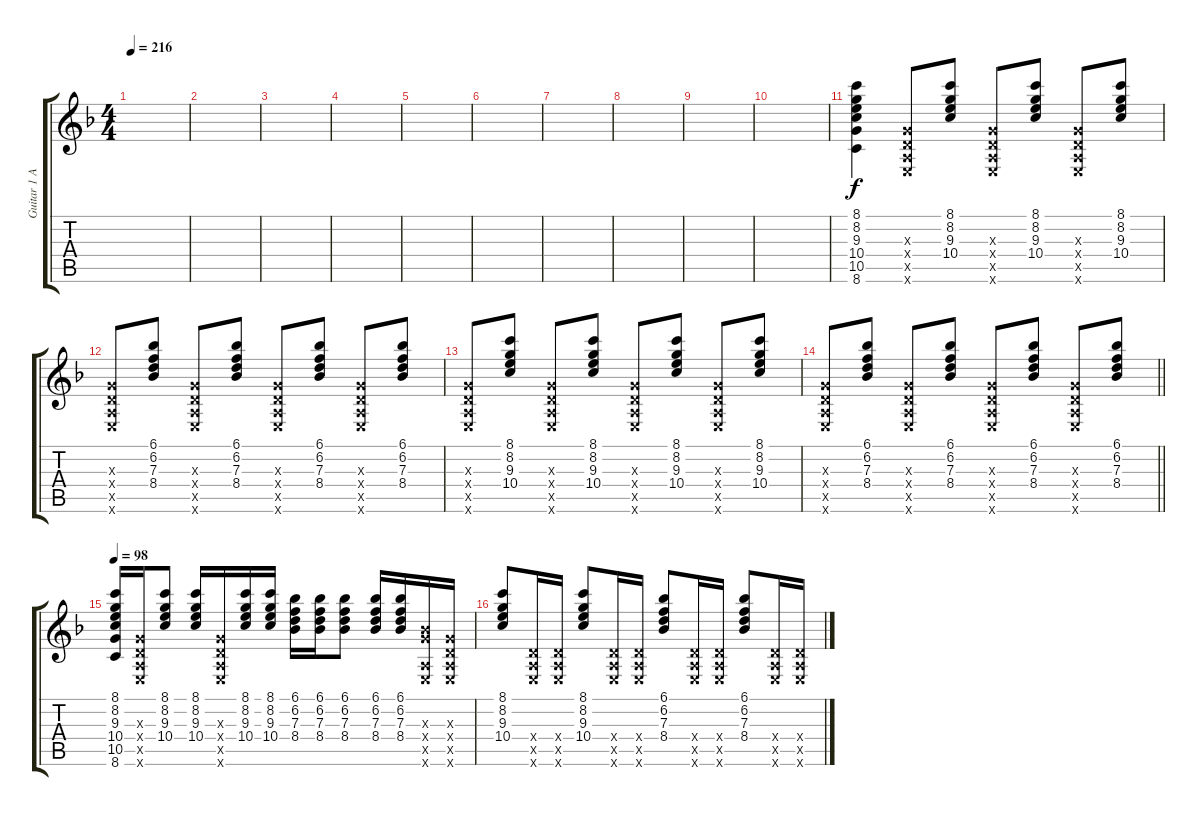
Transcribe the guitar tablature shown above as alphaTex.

\track ("Guitar 1 Acc" "Guitar 1 A") {instrument acousticguitarsteel}
\staff {score tabs}
\tuning (E4 B3 G3 D3 A2 E2) {hide}
\ts (4 4)
\tempo 216
\clef g2
\ks f
|
|
|
|
|
|
|
|
|
|
(8.1 8.2 9.3 10.4 10.5 8.6).4 (0.3{x} 0.4{x} 0.5{x} 0.6{x}).8 (8.1 8.2 9.3 10.4).8 (0.3{x} 0.4{x} 0.5{x} 0.6{x}).8 (8.1 8.2 9.3 10.4).8 (0.3{x} 0.4{x} 0.5{x} 0.6{x}).8 (8.1 8.2 9.3 10.4).8 |
(0.3{x} 0.4{x} 0.5{x} 0.6{x}).8 (6.1 6.2 7.3 8.4).8 (0.3{x} 0.4{x} 0.5{x} 0.6{x}).8 (6.1 6.2 7.3 8.4).8 (0.3{x} 0.4{x} 0.5{x} 0.6{x}).8 (6.1 6.2 7.3 8.4).8 (0.3{x} 0.4{x} 0.5{x} 0.6{x}).8 (6.1 6.2 7.3 8.4).8 |
(0.3{x} 0.4{x} 0.5{x} 0.6{x}).8 (8.1 8.2 9.3 10.4).8 (0.3{x} 0.4{x} 0.5{x} 0.6{x}).8 (8.1 8.2 9.3 10.4).8 (0.3{x} 0.4{x} 0.5{x} 0.6{x}).8 (8.1 8.2 9.3 10.4).8 (0.3{x} 0.4{x} 0.5{x} 0.6{x}).8 (8.1 8.2 9.3 10.4).8 |
\barLineRight lightlight
(0.3{x} 0.4{x} 0.5{x} 0.6{x}).8 (6.1 6.2 7.3 8.4).8 (0.3{x} 0.4{x} 0.5{x} 0.6{x}).8 (6.1 6.2 7.3 8.4).8 (0.3{x} 0.4{x} 0.5{x} 0.6{x}).8 (6.1 6.2 7.3 8.4).8 (0.3{x} 0.4{x} 0.5{x} 0.6{x}).8 (6.1 6.2 7.3 8.4).8 |
\tempo 98
(8.1 8.2 9.3 10.4 10.5 8.6).16 (0.3{x} 0.4{x} 0.5{x} 0.6{x}).16 (8.1 8.2 9.3 10.4).8 (8.1 8.2 9.3 10.4).16 (0.3{x} 0.4{x} 0.5{x} 0.6{x}).16 (8.1 8.2 9.3 10.4).16 (8.1 8.2 9.3 10.4).16 (6.1 6.2 7.3 8.4).16 (6.1 6.2 7.3 8.4).16 (6.1 6.2 7.3 8.4).8 (6.1 6.2 7.3 8.4).16 (6.1 6.2 7.3 8.4).16 (0.3{x} 8.4{x} 0.5{x} 0.6{x}).16 (0.3{x} 0.4{x} 0.5{x} 0.6{x}).16 |
(8.1 8.2 9.3 10.4).8 (0.4{x} 0.5{x} 0.6{x}).16 (0.4{x} 0.5{x} 0.6{x}).16 (8.1 8.2 9.3 10.4).8 (0.4{x} 0.5{x} 0.6{x}).16 (0.4{x} 0.5{x} 0.6{x}).16 (6.1 6.2 7.3 8.4).8 (0.4{x} 0.5{x} 0.6{x}).16 (0.4{x} 0.5{x} 0.6{x}).16 (6.1 6.2 7.3 8.4).8 (0.4{x} 0.5{x} 0.6{x}).16 (0.4{x} 0.5{x} 0.6{x}).16
